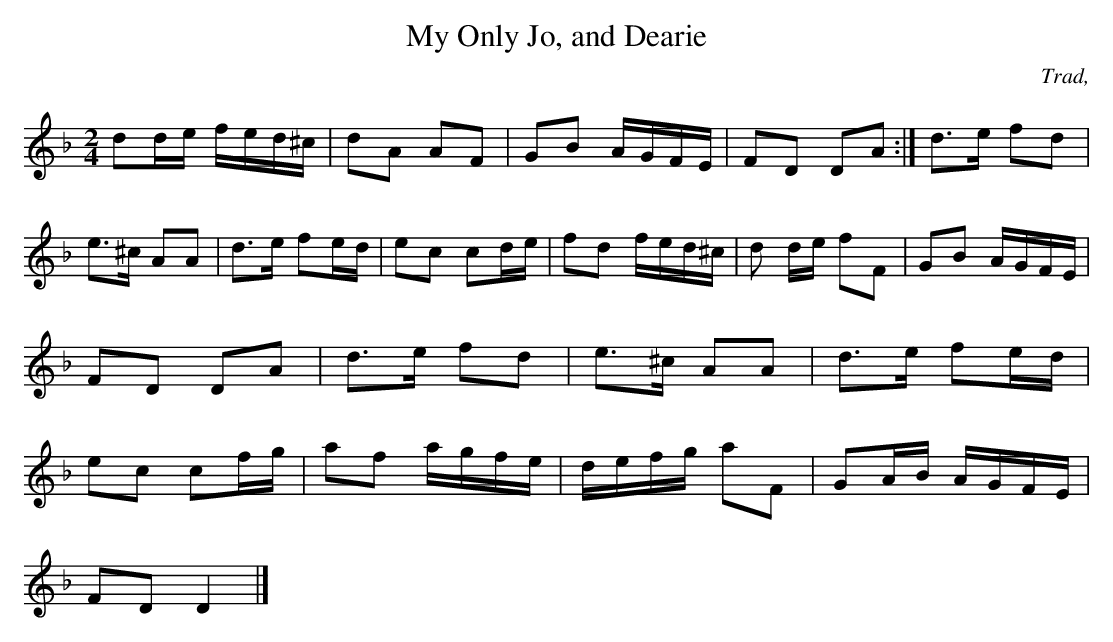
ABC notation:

X:1
T:My Only Jo, and Dearie
C:Trad,
M:2/4
L:1/16
K:F
d2de fed^c |d2A2 A2F2 |G2B2 AGFE |F2D2 D2A2 :|d3e f2d2 |e3^c A2A2 |d3e f2ed |e2c2 c2de |f2d2 fed^c |d2 de f2F2 |G2B2 AGFE |F2D2 D2A2 |d3e f2d2 |e3^c A2A2 |d3e f2ed |e2c2 c2fg |a2f2 agfe |defg a2F2 |G2AB AGFE |
F2D2 D4 |]
